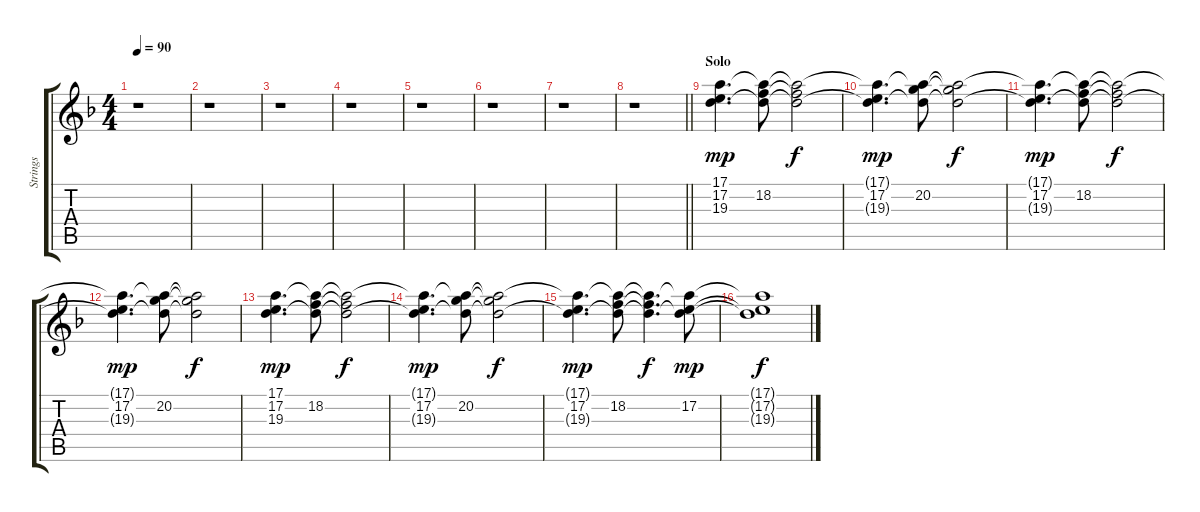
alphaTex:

\track ("Strings" "Strings") {instrument stringensemble1}
\staff {score tabs}
\tuning (E4 B3 G3 D3 A2 E2) {hide}
\ts (4 4)
\tempo 90
\clef g2
\ks f
r.1{dy f} |
r.1 |
r.1 |
r.1 |
r.1 |
r.1 |
r.1 |
\barLineRight lightlight
r.1 |
\section ("" "Solo")
(17.1 17.2 19.3).4{d dy mp} (17.1{t} 18.2 19.3{t}).8 (17.1{t} 18.2{t} 19.3{t}).2{dy f} |
(17.1{t} 17.2 19.3{t}).4{d dy mp} (17.1{t} 20.2 19.3{t}).8 (17.1{t} 20.2{t} 19.3{t}).2{dy f} |
(17.1{t} 17.2 19.3{t}).4{d dy mp} (17.1{t} 18.2 19.3{t}).8 (17.1{t} 18.2{t} 19.3{t}).2{dy f} |
(17.1{t} 17.2 19.3{t}).4{d dy mp} (17.1{t} 20.2 19.3{t}).8 (17.1{t} 20.2{t} 19.3{t}).2{dy f} |
(17.1 17.2 19.3).4{d dy mp} (17.1{t} 18.2 19.3{t}).8 (17.1{t} 18.2{t} 19.3{t}).2{dy f} |
(17.1{t} 17.2 19.3{t}).4{d dy mp} (17.1{t} 20.2 19.3{t}).8 (17.1{t} 20.2{t} 19.3{t}).2{dy f} |
(17.1{t} 17.2 19.3{t}).4{d dy mp} (17.1{t} 18.2 19.3{t}).8 (17.1{t} 18.2{t} 19.3{t}).4{d dy f} (17.1{t} 17.2 19.3{t}).8{dy mp} |
(17.1{t} 17.2{t} 19.3{t}).1{dy f}
